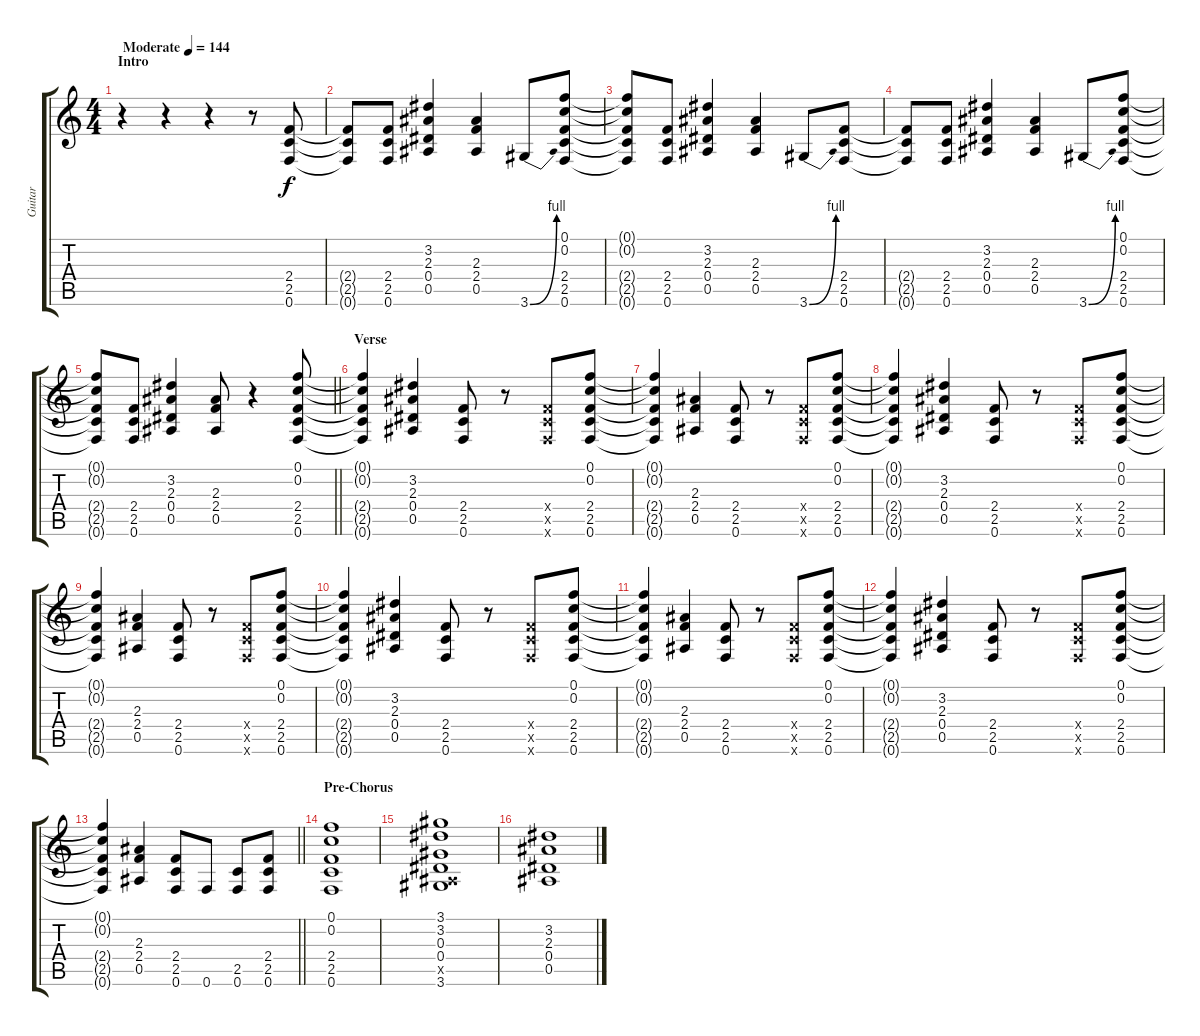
\track ("Guitar" "Guitar") {instrument distortionguitar}
\staff {score tabs}
\tuning (F4 C4 Ab3 Eb3 Bb2 F2) {hide}
\ts (4 4)
\section ("" "Intro")
\tempo (144 "Moderate")
\clef g2
\ks c
r.4{dy f volume 6 instrument overdrivenguitar} r.4 r.4 r.8 (2.4 2.5 0.6).8 |
(2.4{t} 2.5{t} 0.6{t}).8 (2.4 2.5 0.6).8 (3.2 2.3 0.4 0.5).4 (2.3 2.4 0.5).4 3.6{be (bend 0 0 60 4)}.8 (0.1 0.2 2.4 2.5 0.6).8 |
(0.1{t} 0.2{t} 2.4{t} 2.5{t} 0.6{t}).8 (2.4 2.5 0.6).8 (3.2 2.3 0.4 0.5).4 (2.3 2.4 0.5).4 3.6{be (bend 0 0 60 4)}.8 (2.4 2.5 0.6).8 |
(2.4{t} 2.5{t} 0.6{t}).8 (2.4 2.5 0.6).8 (3.2 2.3 0.4 0.5).4 (2.3 2.4 0.5).4 3.6{be (bend 0 0 60 4)}.8 (0.1 0.2 2.4 2.5 0.6).8 |
\barLineRight lightlight
(0.1{t} 0.2{t} 2.4{t} 2.5{t} 0.6{t}).8 (2.4 2.5 0.6).8 (3.2 2.3 0.4 0.5).4 (2.3 2.4 0.5).8 r.4 (0.1 0.2 2.4 2.5 0.6).8 |
\section ("" "Verse")
(0.1{t} 0.2{t} 2.4{t} 2.5{t} 0.6{t}).4 (3.2 2.3 0.4 0.5).4 (2.4 2.5 0.6).8 r.8 (2.4{x} 2.5{x} 0.6{x}).8 (0.1 0.2 2.4 2.5 0.6).8 |
(0.1{t} 0.2{t} 2.4{t} 2.5{t} 0.6{t}).4 (2.3 2.4 0.5).4 (2.4 2.5 0.6).8 r.8 (2.4{x} 2.5{x} 0.6{x}).8 (0.1 0.2 2.4 2.5 0.6).8 |
(0.1{t} 0.2{t} 2.4{t} 2.5{t} 0.6{t}).4 (3.2 2.3 0.4 0.5).4 (2.4 2.5 0.6).8 r.8 (2.4{x} 2.5{x} 0.6{x}).8 (0.1 0.2 2.4 2.5 0.6).8 |
(0.1{t} 0.2{t} 2.4{t} 2.5{t} 0.6{t}).4 (2.3 2.4 0.5).4 (2.4 2.5 0.6).8 r.8 (2.4{x} 2.5{x} 0.6{x}).8 (0.1 0.2 2.4 2.5 0.6).8 |
(0.1{t} 0.2{t} 2.4{t} 2.5{t} 0.6{t}).4 (3.2 2.3 0.4 0.5).4 (2.4 2.5 0.6).8 r.8 (2.4{x} 2.5{x} 0.6{x}).8 (0.1 0.2 2.4 2.5 0.6).8 |
(0.1{t} 0.2{t} 2.4{t} 2.5{t} 0.6{t}).4 (2.3 2.4 0.5).4 (2.4 2.5 0.6).8 r.8 (2.4{x} 2.5{x} 0.6{x}).8 (0.1 0.2 2.4 2.5 0.6).8 |
(0.1{t} 0.2{t} 2.4{t} 2.5{t} 0.6{t}).4 (3.2 2.3 0.4 0.5).4 (2.4 2.5 0.6).8 r.8 (2.4{x} 2.5{x} 0.6{x}).8 (0.1 0.2 2.4 2.5 0.6).8 |
\barLineRight lightlight
(0.1{t} 0.2{t} 2.4{t} 2.5{t} 0.6{t}).4 (2.3 2.4 0.5).4 (2.4 2.5 0.6).8 0.6.8 (2.5 0.6).8 (2.4 2.5 0.6).8 |
\section ("" "Pre-Chorus")
(0.1 0.2 2.4 2.5 0.6).1 |
(3.1 3.2 0.3 0.4 0.5{x} 3.6).1 |
(3.2 2.3 0.4 0.5).1
